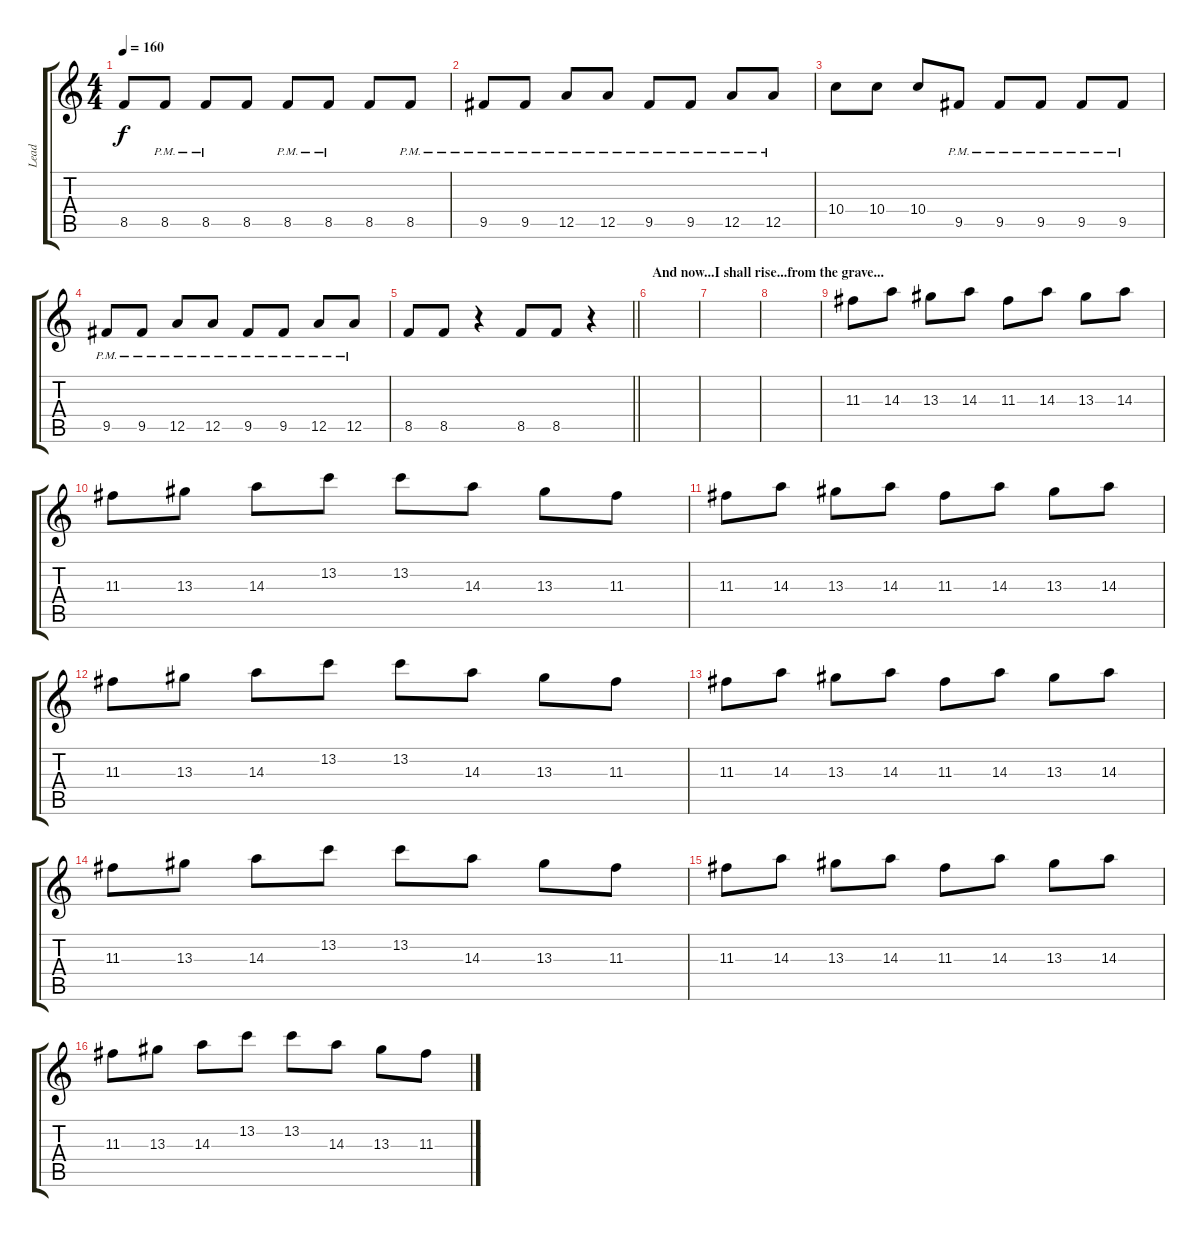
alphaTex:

\track ("Lead" "Lead") {mute instrument distortionguitar}
\staff {score tabs}
\tuning (E4 B3 G3 D3 A2 E2) {hide}
\ts (4 4)
\tempo 160
\clef g2
\ks c
8.5.8{dy f} 8.5{pm}.8 8.5{pm}.8 8.5.8 8.5{pm}.8 8.5{pm}.8 8.5.8 8.5{pm}.8 |
9.5{pm}.8 9.5{pm}.8 12.5{pm}.8 12.5{pm}.8 9.5{pm}.8 9.5{pm}.8 12.5{pm}.8 12.5{pm}.8 |
10.4.8 10.4.8 10.4.8 9.5{pm}.8 9.5{pm}.8 9.5{pm}.8 9.5{pm}.8 9.5{pm}.8 |
9.5{pm}.8 9.5{pm}.8 12.5{pm}.8 12.5{pm}.8 9.5{pm}.8 9.5{pm}.8 12.5{pm}.8 12.5{pm}.8 |
\barLineRight lightlight
8.5.8 8.5.8 r.4 8.5.8 8.5.8 r.4 |
\section ("" "And now...I shall rise...from the grave...")
|
|
|
11.3.8 14.3.8 13.3.8 14.3.8 11.3.8 14.3.8 13.3.8 14.3.8 |
11.3.8 13.3.8 14.3.8 13.2.8 13.2.8 14.3.8 13.3.8 11.3.8 |
11.3.8 14.3.8 13.3.8 14.3.8 11.3.8 14.3.8 13.3.8 14.3.8 |
11.3.8 13.3.8 14.3.8 13.2.8 13.2.8 14.3.8 13.3.8 11.3.8 |
11.3.8 14.3.8 13.3.8 14.3.8 11.3.8 14.3.8 13.3.8 14.3.8 |
11.3.8 13.3.8 14.3.8 13.2.8 13.2.8 14.3.8 13.3.8 11.3.8 |
11.3.8 14.3.8 13.3.8 14.3.8 11.3.8 14.3.8 13.3.8 14.3.8 |
11.3.8 13.3.8 14.3.8 13.2.8 13.2.8 14.3.8 13.3.8 11.3.8
